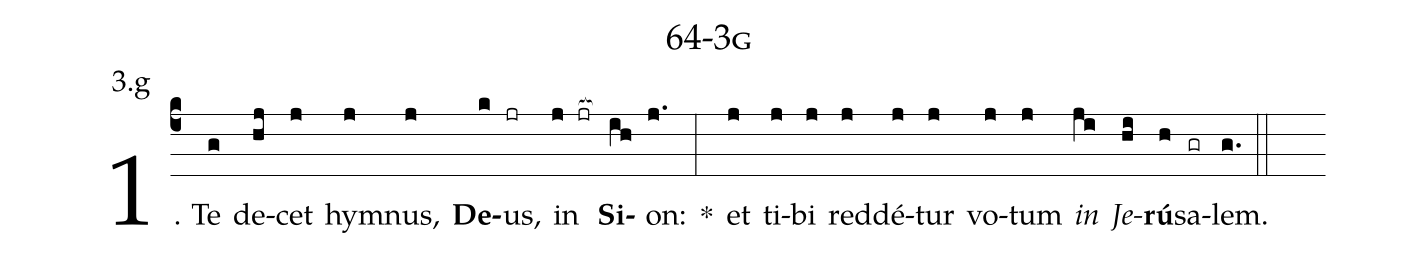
name: 64-3g;
annotation: 3.g;
%%
(c4)1. Te(g) de(hj)cet(j) hym(j)nus,(j) <b>De</b>(k)us,(jr) in(j jr[ocb:1{]) <b>Si</b>(ih[ocb:0}])on:(j.) *(:) et(j) ti(j)bi(j) red(j)dé(j)tur(j) vo(j)tum(j) <i>in</i>(ji) <i>Je</i>(hi)<b>rú</b>(h)sa(gr)lem.(g.) (::)
